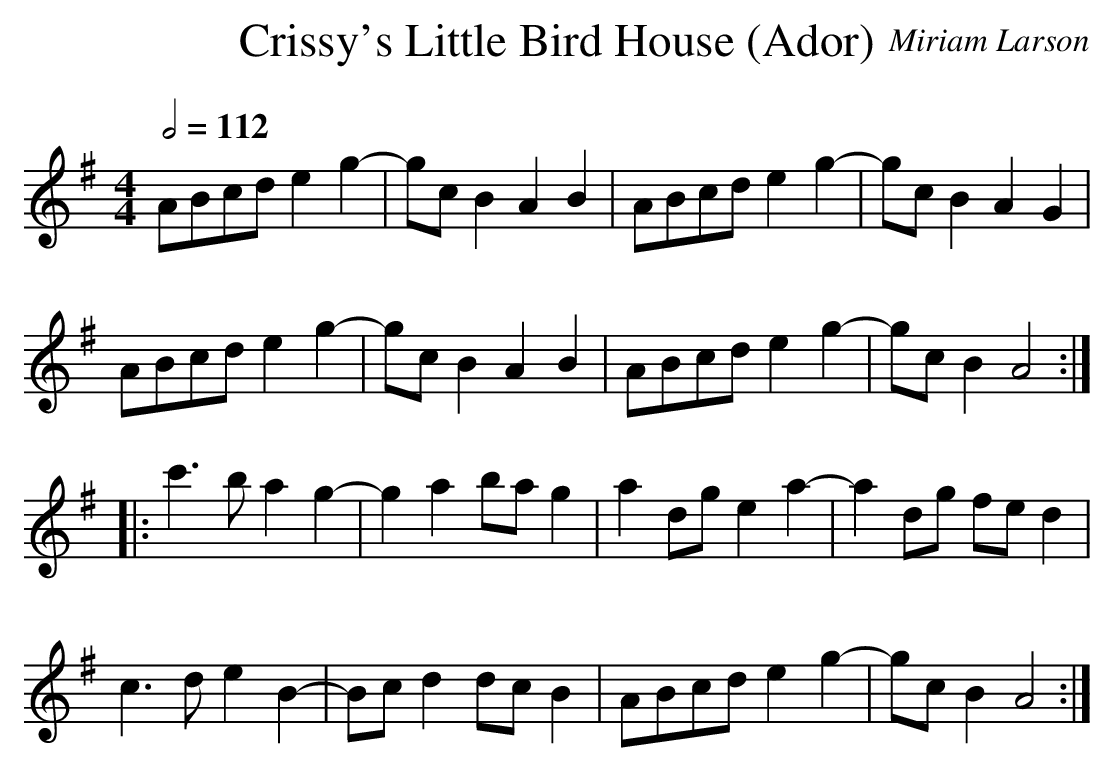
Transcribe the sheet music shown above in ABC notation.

X:1
T:Crissy's Little Bird House (Ador)
C:Miriam Larson
Q:1/2=112
M:4/4
L:1/8
K:Ador
ABcd e2g2-|gc B2 A2B2|ABcd e2g2-|gcB2 A2G2|
ABcd e2g2-|gc B2 A2B2|ABcd e2g2-|gcB2 A4:|
|:c'3b a2g2-|g2a2 bag2|a2dg e2a2-|a2dg fed2|
c3de2 B2-|Bcd2 dcB2|ABcd e2g2-|gcB2 A4:|
